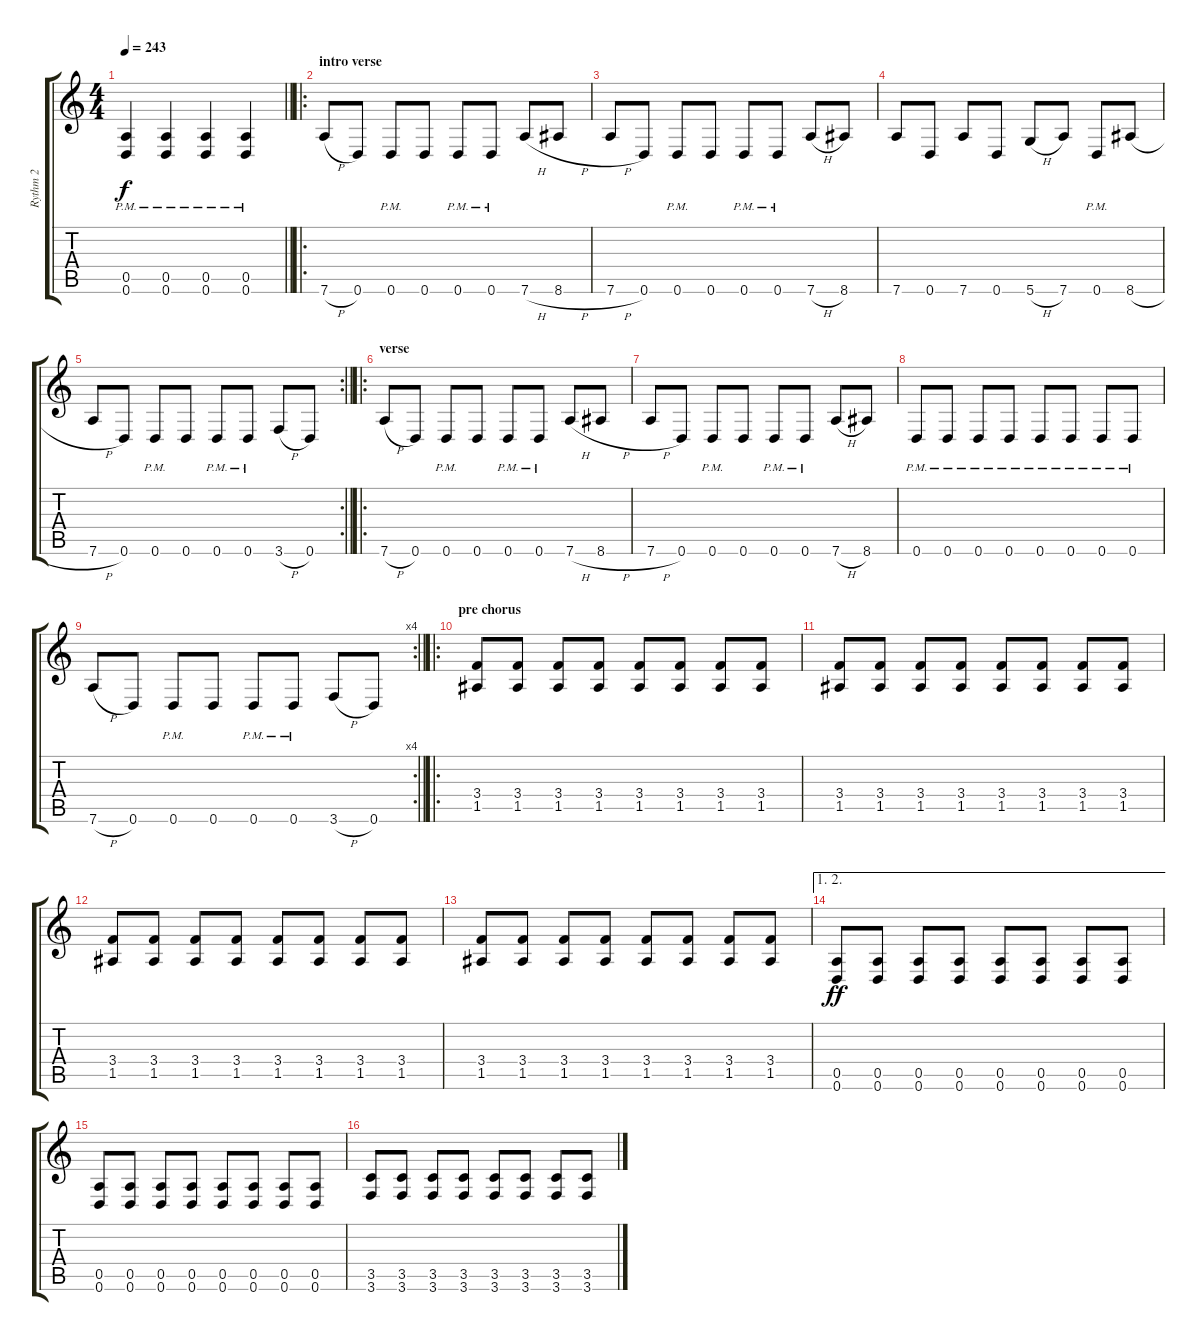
\track ("Rythm 2 " "Rythm 2 ") {instrument distortionguitar}
\staff {score tabs}
\tuning (E4 B3 G3 D3 A2 D2) {hide}
\ts (4 4)
\tempo 243
\clef g2
\barLineRight lightlight
\ks c
(0.5{pm} 0.6{pm}).4{dy f} (0.5{pm} 0.6{pm}).4 (0.5{pm} 0.6{pm}).4 (0.5{pm} 0.6{pm}).4 |
\ro
\section ("" "intro verse")
7.6{h}.8{instrument distortionguitar} 0.6.8 0.6{pm}.8 0.6.8 0.6{pm}.8 0.6{pm}.8 7.6{h}.8 8.6{h}.8 |
7.6{h}.8 0.6.8 0.6{pm}.8 0.6.8 0.6{pm}.8 0.6{pm}.8 7.6{h}.8 8.6.8 |
7.6.8 0.6.8 7.6.8 0.6.8 5.6{h}.8 7.6.8 0.6{pm}.8 8.6{h}.8 |
\rc 2
\barLineRight lightlight
7.6{h}.8 0.6.8 0.6{pm}.8 0.6.8 0.6{pm}.8 0.6{pm}.8 3.6{h}.8 0.6.8 |
\ro
\section ("" "verse")
7.6{h}.8{instrument distortionguitar} 0.6.8 0.6{pm}.8 0.6.8 0.6{pm}.8 0.6{pm}.8 7.6{h}.8 8.6{h}.8 |
7.6{h}.8 0.6.8 0.6{pm}.8 0.6.8 0.6{pm}.8 0.6{pm}.8 7.6{h}.8 8.6.8 |
0.6{pm}.8 0.6{pm}.8 0.6{pm}.8 0.6{pm}.8 0.6{pm}.8 0.6{pm}.8 0.6{pm}.8 0.6{pm}.8 |
\rc 4
\barLineRight lightlight
7.6{h}.8 0.6.8 0.6{pm}.8 0.6.8 0.6{pm}.8 0.6{pm}.8 3.6{h}.8 0.6.8 |
\ro
\section ("" "pre chorus")
(3.4 1.5).8 (3.4 1.5).8 (3.4 1.5).8 (3.4 1.5).8 (3.4 1.5).8 (3.4 1.5).8 (3.4 1.5).8 (3.4 1.5).8 |
(3.4 1.5).8 (3.4 1.5).8 (3.4 1.5).8 (3.4 1.5).8 (3.4 1.5).8 (3.4 1.5).8 (3.4 1.5).8 (3.4 1.5).8 |
(3.4 1.5).8 (3.4 1.5).8 (3.4 1.5).8 (3.4 1.5).8 (3.4 1.5).8 (3.4 1.5).8 (3.4 1.5).8 (3.4 1.5).8 |
(3.4 1.5).8 (3.4 1.5).8 (3.4 1.5).8 (3.4 1.5).8 (3.4 1.5).8 (3.4 1.5).8 (3.4 1.5).8 (3.4 1.5).8 |
\ae (1 2)
(0.5 0.6).8{dy ff} (0.5 0.6).8 (0.5 0.6).8 (0.5 0.6).8 (0.5 0.6).8 (0.5 0.6).8 (0.5 0.6).8 (0.5 0.6).8 |
(0.5 0.6).8 (0.5 0.6).8 (0.5 0.6).8 (0.5 0.6).8 (0.5 0.6).8 (0.5 0.6).8 (0.5 0.6).8 (0.5 0.6).8 |
(3.5 3.6).8 (3.5 3.6).8 (3.5 3.6).8 (3.5 3.6).8 (3.5 3.6).8 (3.5 3.6).8 (3.5 3.6).8 (3.5 3.6).8
